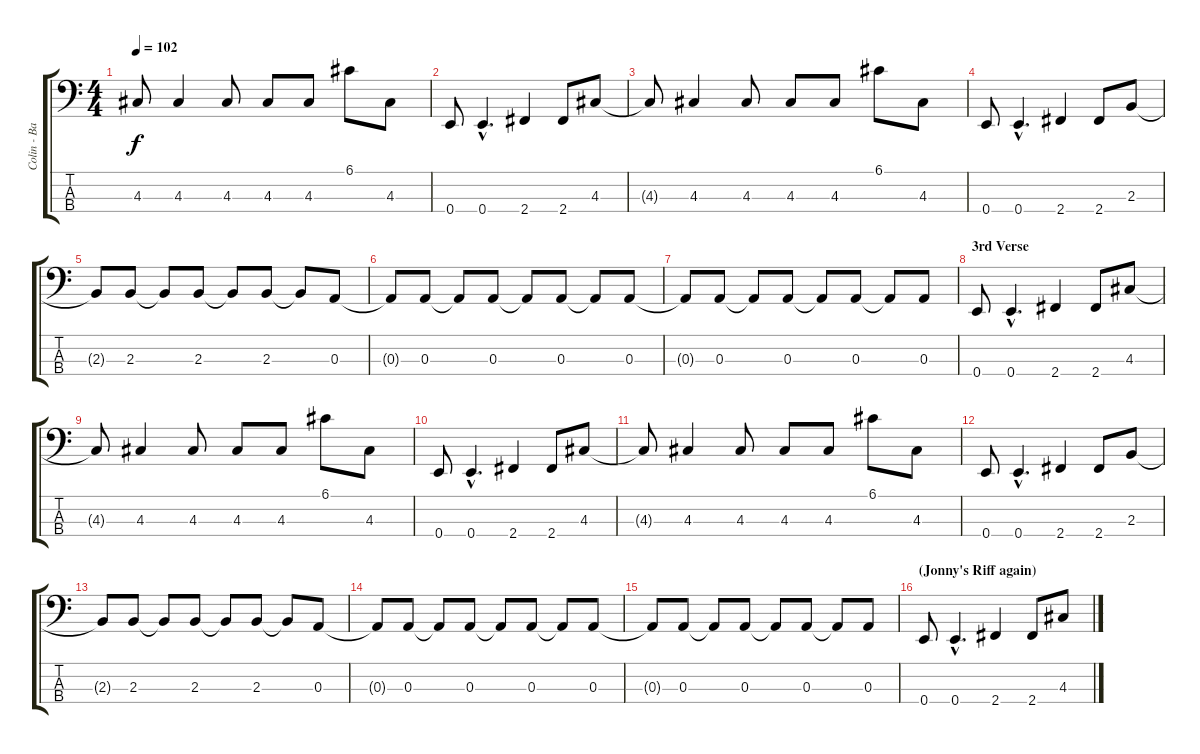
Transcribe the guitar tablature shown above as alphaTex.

\track ("Colin - Bass" "Colin - Ba") {instrument electricbassfinger}
\staff {score tabs}
\tuning (G2 D2 A1 E1) {hide}
\ts (4 4)
\tempo 102
\clef f4
\ks c
4.3{t}.8{dy f} 4.3.4 4.3.8 4.3.8 4.3.8 6.1.8 4.3.8 |
0.4.8 0.4{hac}.4{d} 2.4.4 2.4.8 4.3.8 |
4.3{t}.8 4.3.4 4.3.8 4.3.8 4.3.8 6.1.8 4.3.8 |
0.4.8 0.4{hac}.4{d} 2.4.4 2.4.8 2.3.8 |
2.3{t}.8 2.3.8 2.3{t}.8 2.3.8 2.3{t}.8 2.3.8 2.3{t}.8 0.3.8 |
0.3{t}.8 0.3.8 0.3{t}.8 0.3.8 0.3{t}.8 0.3.8 0.3{t}.8 0.3.8 |
0.3{t}.8 0.3.8 0.3{t}.8 0.3.8 0.3{t}.8 0.3.8 0.3{t}.8 0.3.8 |
\section ("" "3rd Verse")
0.4.8 0.4{hac}.4{d} 2.4.4 2.4.8 4.3.8 |
4.3{t}.8 4.3.4 4.3.8 4.3.8 4.3.8 6.1.8 4.3.8 |
0.4.8 0.4{hac}.4{d} 2.4.4 2.4.8 4.3.8 |
4.3{t}.8 4.3.4 4.3.8 4.3.8 4.3.8 6.1.8 4.3.8 |
0.4.8 0.4{hac}.4{d} 2.4.4 2.4.8 2.3.8 |
2.3{t}.8 2.3.8 2.3{t}.8 2.3.8 2.3{t}.8 2.3.8 2.3{t}.8 0.3.8 |
0.3{t}.8 0.3.8 0.3{t}.8 0.3.8 0.3{t}.8 0.3.8 0.3{t}.8 0.3.8 |
0.3{t}.8 0.3.8 0.3{t}.8 0.3.8 0.3{t}.8 0.3.8 0.3{t}.8 0.3.8 |
\section ("" "(Jonny's Riff again)")
0.4.8 0.4{hac}.4{d} 2.4.4 2.4.8 4.3.8
